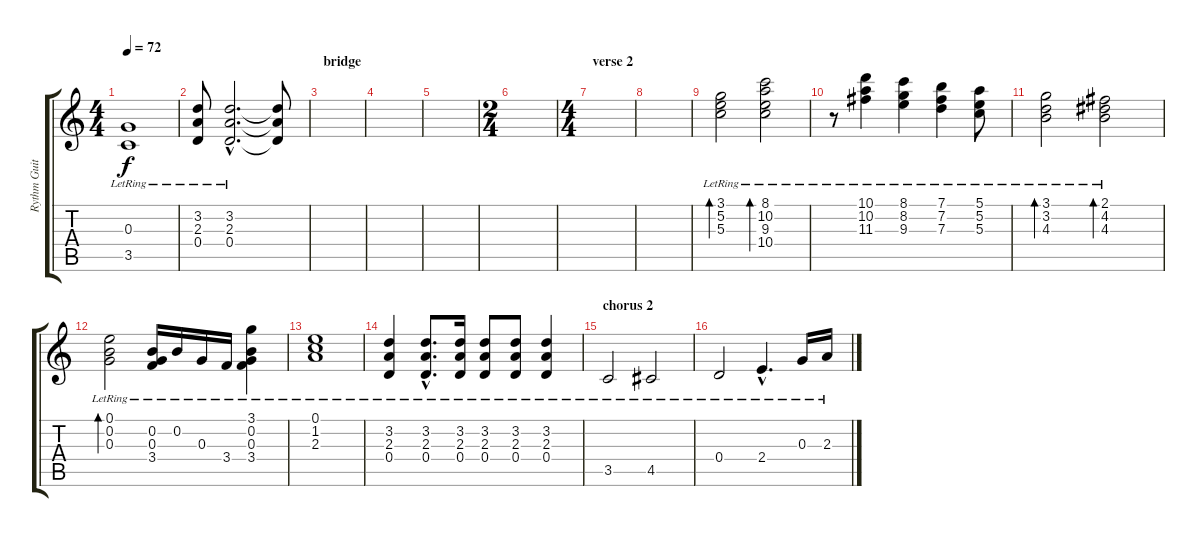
\track ("Rythm Guitar (May)" "Rythm Guit") {instrument electricguitarclean}
\staff {score tabs}
\tuning (E4 B3 G3 D3 A2 E2) {hide}
\ts (4 4)
\tempo 72
\clef g2
\ks c
(0.3{lr} 3.5{lr}).1{dy f} |
(3.2{lr} 2.3{lr} 0.4{lr}).8 (3.2{hac lr} 2.3{hac lr} 0.4{hac lr}).2{d} (3.2{t} 2.3{t} 0.4{t}).8 |
\section ("" "bridge")
|
|
|
\ts (2 4)
|
\ts (4 4)
\section ("" "verse 2")
|
|
(3.1{lr} 5.2{lr} 5.3{lr}).2{bd 60} (8.1{lr} 10.2{lr} 9.3{lr} 10.4{lr}).2{bd 60} |
r.8 (10.1{lr} 10.2{lr} 11.3{lr}).4 (8.1{lr} 8.2{lr} 9.3{lr}).4 (7.1{lr} 7.2{lr} 7.3{lr}).4 (5.1{lr} 5.2{lr} 5.3{lr}).8 |
(3.1{lr} 3.2{lr} 4.3{lr}).2{bd 60} (2.1{lr} 4.2{lr} 4.3{lr}).2{bd 60} |
(0.1{lr} 0.2{lr} 0.3{lr}).2{bd 60} (0.2{lr} 0.3{lr} 3.4{lr}).16 0.2{lr}.16 0.3{lr}.16 3.4{lr}.16 (3.1{lr} 0.2{lr} 0.3{lr} 3.4{lr}).4 |
(0.1{lr} 1.2{lr} 2.3{lr}).1 |
(3.2{lr} 2.3{lr} 0.4{lr}).4 (3.2{hac lr} 2.3{hac lr} 0.4{hac lr}).8{d} (3.2{lr} 2.3{lr} 0.4{lr}).16 (3.2{lr} 2.3{lr} 0.4{lr}).8 (3.2{lr} 2.3{lr} 0.4{lr}).8 (3.2{lr} 2.3{lr} 0.4{lr}).4 |
\section ("" "chorus 2")
3.5{lr}.2 4.5{lr}.2 |
0.4{lr}.2 2.4{hac lr}.4{d} 0.3{lr}.16 2.3{lr}.16
